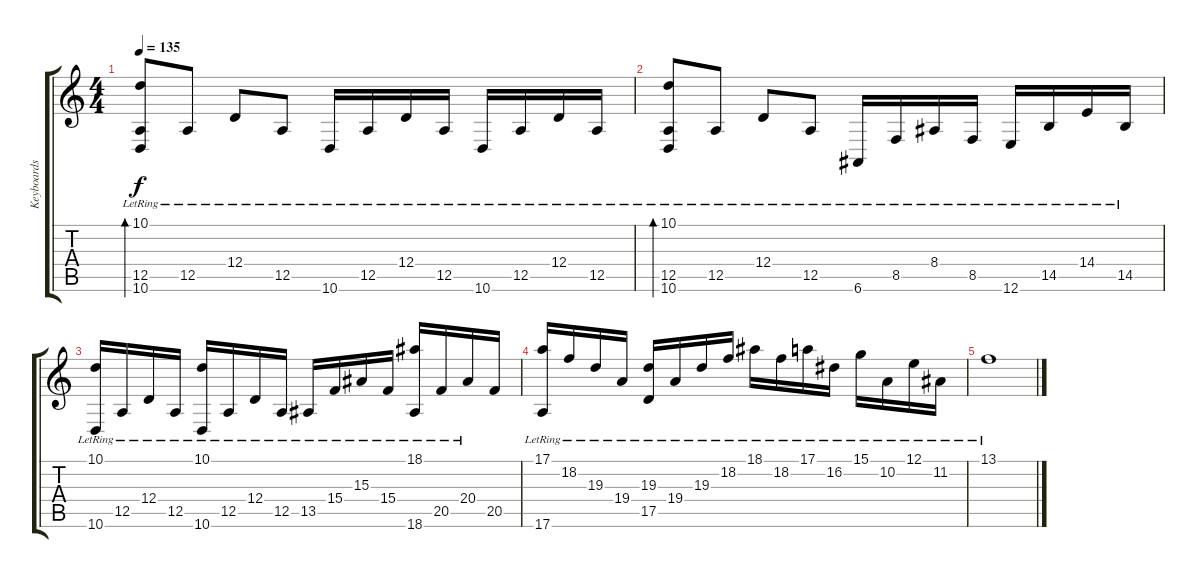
\track ("Keyboards" "Keyboards") {instrument harpsichord}
\staff {score tabs}
\tuning (E4 B3 G3 D3 A2 E2) {hide}
\ts (4 4)
\tempo 135
\clef g2
\ks c
(10.1{lr} 12.5{lr} 10.6{lr}).8{bd 120 dy f} 12.5{lr}.8 12.4{lr}.8 12.5{lr}.8 10.6{lr}.16 12.5{lr}.16 12.4{lr}.16 12.5{lr}.16 10.6{lr}.16 12.5{lr}.16 12.4{lr}.16 12.5{lr}.16 |
(10.1{lr} 12.5{lr} 10.6{lr}).8{bd 120} 12.5{lr}.8 12.4{lr}.8 12.5{lr}.8 6.6{lr}.16 8.5{lr}.16 8.4{lr}.16 8.5{lr}.16 12.6{lr}.16 14.5{lr}.16 14.4{lr}.16 14.5{lr}.16 |
(10.1{lr} 10.6{lr}).16 12.5{lr}.16 12.4{lr}.16 12.5{lr}.16 (10.1{lr} 10.6{lr}).16 12.5{lr}.16 12.4{lr}.16 12.5{lr}.16 13.5{lr}.16 15.4{lr}.16 15.3{lr}.16 15.4{lr}.16 (18.1{lr} 18.6{lr}).16 20.5{lr}.16 20.4{lr}.16 20.5.16 |
(17.1{lr} 17.6{lr}).16 18.2{lr}.16 19.3{lr}.16 19.4{lr}.16 (19.3{lr} 17.5{lr}).16 19.4{lr}.16 19.3{lr}.16 18.2{lr}.16 18.1{lr}.16 18.2{lr}.16 17.1{lr}.16 16.2{lr}.16 15.1{lr}.16 10.2{lr}.16 12.1{lr}.16 11.2{lr}.16 |
13.1{lr}.1
